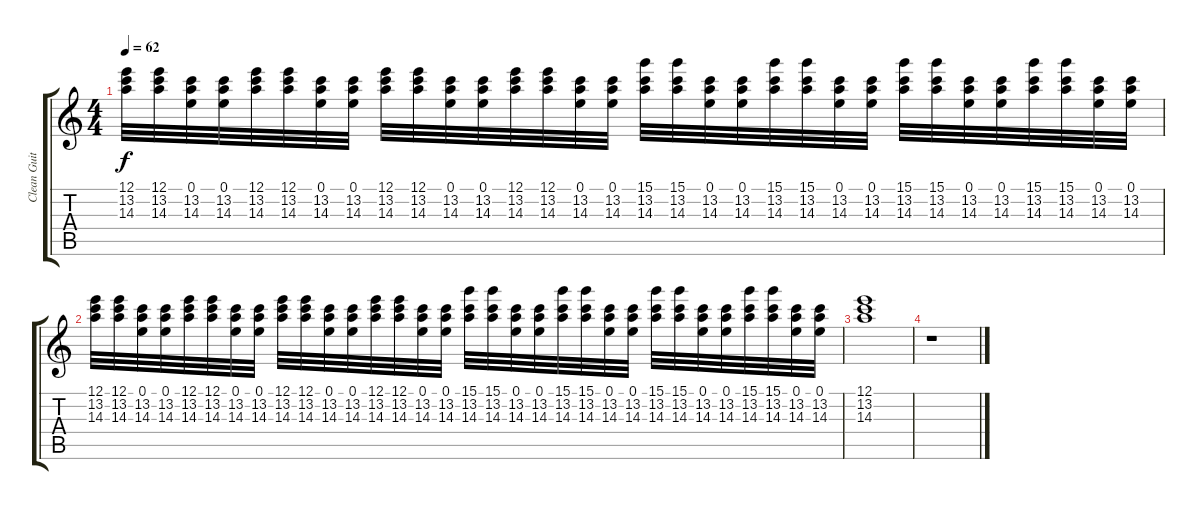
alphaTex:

\track ("Clean Guitar 1" "Clean Guit") {instrument electricguitarclean}
\staff {score tabs}
\tuning (E4 B3 G3 D3 A2 D2) {hide}
\ts (4 4)
\tempo 62
\clef g2
\ks c
(12.1 13.2 14.3).32{dy f} (12.1 13.2 14.3).32 (0.1 13.2 14.3).32 (0.1 13.2 14.3).32 (12.1 13.2 14.3).32 (12.1 13.2 14.3).32 (0.1 13.2 14.3).32 (0.1 13.2 14.3).32 (12.1 13.2 14.3).32 (12.1 13.2 14.3).32 (0.1 13.2 14.3).32 (0.1 13.2 14.3).32 (12.1 13.2 14.3).32 (12.1 13.2 14.3).32 (0.1 13.2 14.3).32 (0.1 13.2 14.3).32 (15.1 13.2 14.3).32 (15.1 13.2 14.3).32 (0.1 13.2 14.3).32 (0.1 13.2 14.3).32 (15.1 13.2 14.3).32 (15.1 13.2 14.3).32 (0.1 13.2 14.3).32 (0.1 13.2 14.3).32 (15.1 13.2 14.3).32 (15.1 13.2 14.3).32 (0.1 13.2 14.3).32 (0.1 13.2 14.3).32 (15.1 13.2 14.3).32 (15.1 13.2 14.3).32 (0.1 13.2 14.3).32 (0.1 13.2 14.3).32 |
(12.1 13.2 14.3).32 (12.1 13.2 14.3).32 (0.1 13.2 14.3).32 (0.1 13.2 14.3).32 (12.1 13.2 14.3).32 (12.1 13.2 14.3).32 (0.1 13.2 14.3).32 (0.1 13.2 14.3).32 (12.1 13.2 14.3).32 (12.1 13.2 14.3).32 (0.1 13.2 14.3).32 (0.1 13.2 14.3).32 (12.1 13.2 14.3).32 (12.1 13.2 14.3).32 (0.1 13.2 14.3).32 (0.1 13.2 14.3).32 (15.1 13.2 14.3).32 (15.1 13.2 14.3).32 (0.1 13.2 14.3).32 (0.1 13.2 14.3).32 (15.1 13.2 14.3).32 (15.1 13.2 14.3).32 (0.1 13.2 14.3).32 (0.1 13.2 14.3).32 (15.1 13.2 14.3).32 (15.1 13.2 14.3).32 (0.1 13.2 14.3).32 (0.1 13.2 14.3).32 (15.1 13.2 14.3).32 (15.1 13.2 14.3).32 (0.1 13.2 14.3).32 (0.1 13.2 14.3).32 |
(12.1 13.2 14.3).1 |
r.1
